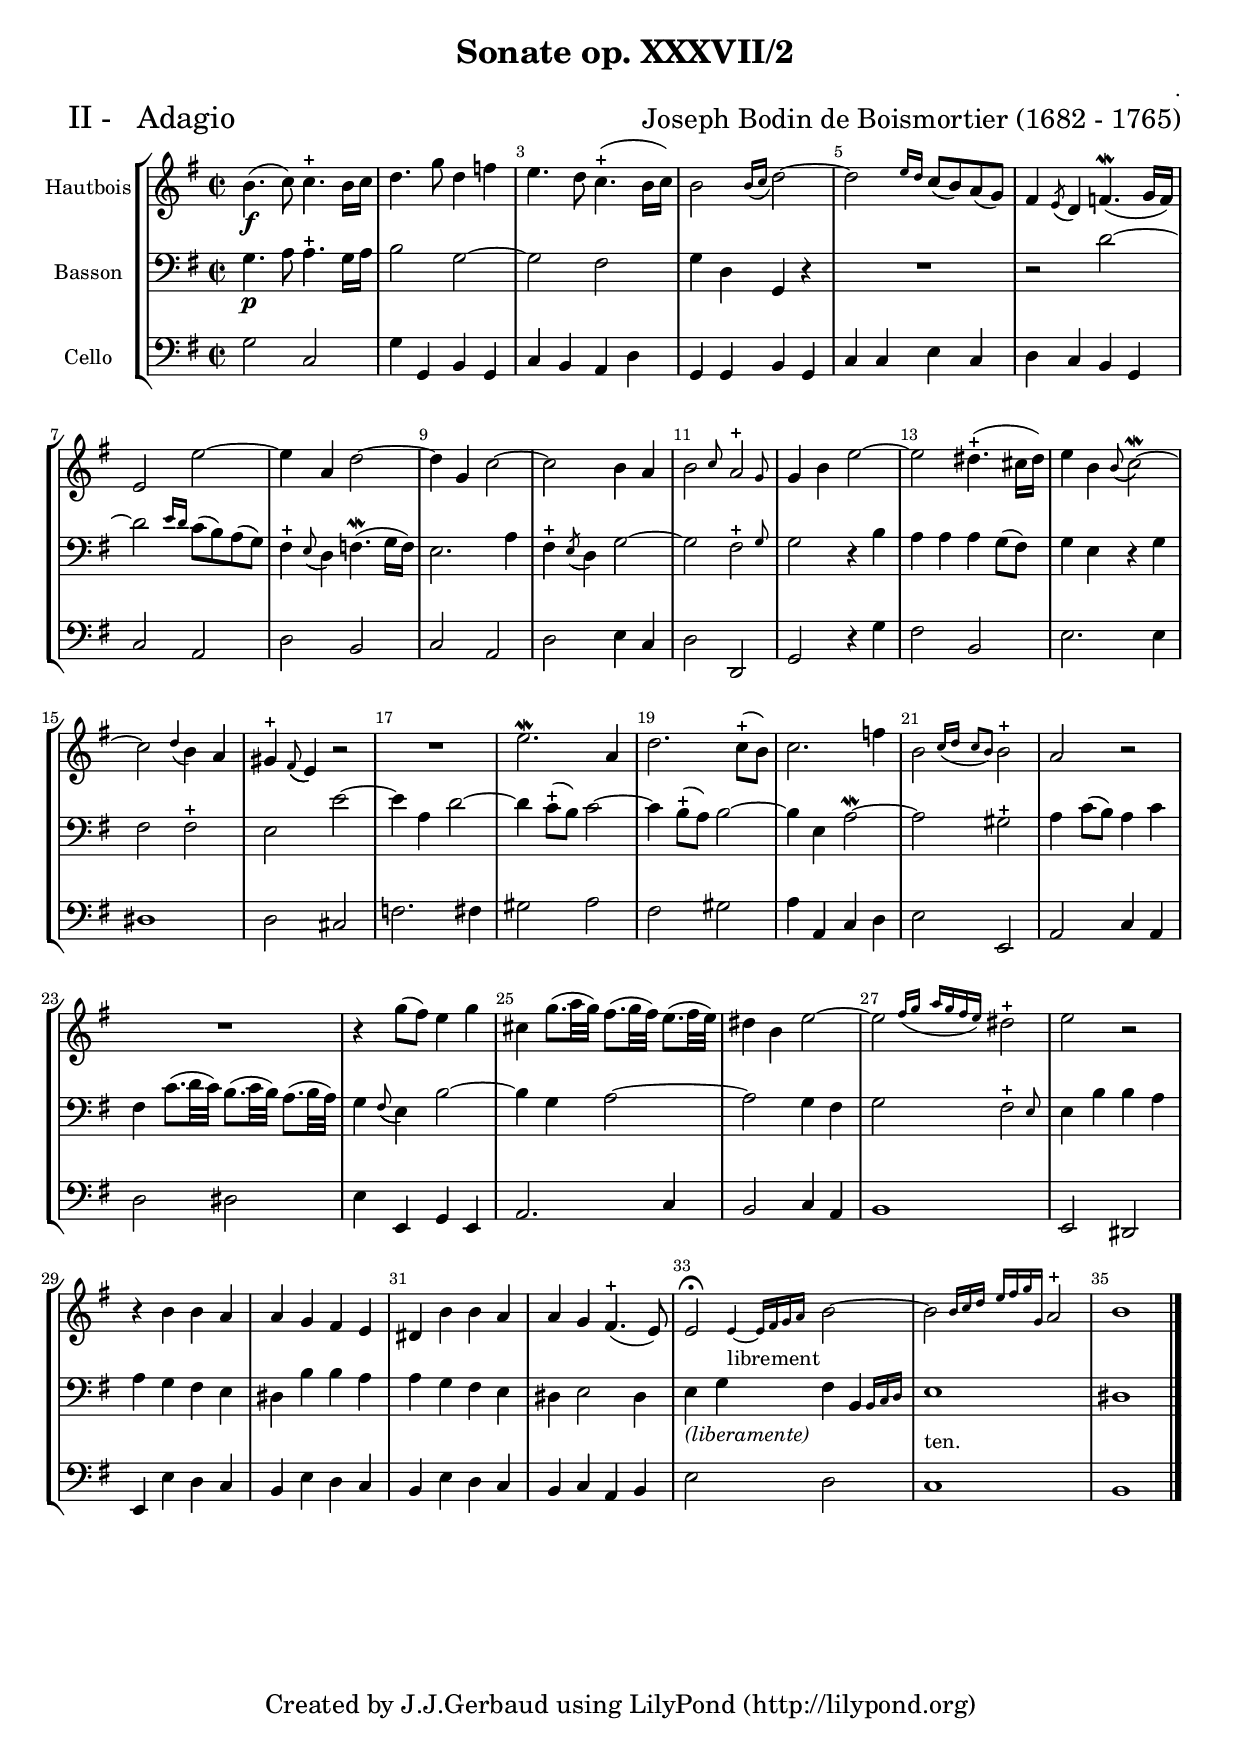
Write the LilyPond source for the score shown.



\header {
    title = " Sonate op. XXXVII/2"
    composer = "."
  arranger = \markup {\fontsize #2.5 "Joseph Bodin de Boismortier (1682 - 1765)" }
    meter = \markup { \fontsize #3.5 " II -   Adagio"   } 
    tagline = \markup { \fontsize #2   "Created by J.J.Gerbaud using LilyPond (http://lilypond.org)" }
}

\paper{
	top-margin = 15\mm
	after-title-space = 30\mm
	paper-width = 210\mm	

	}

#(set-global-staff-size 18)
#(set-default-paper-size "a4")

global = { }
globalTempo = {
    \override Score.MetronomeMark #'transparent = ##t
		}
	
resetBarnum = \context Score \applyContext % pour la numérotation des mesures
  #(set-bar-number-visibility 2)




%% Identification
voixI =

\context Voice = "voice 1"

\relative c' { 
	 
	 \set Staff.instrumentName = \markup { \column { "Hautbois" } }
         \set Staff.midiInstrument = "Oboe"
  \override Staff.VerticalAxisGroup #'minimum-Y-extent = #'(-6 . 6)
  \override TextScript #'padding = #2.0
  \override MultiMeasureRest #'expand-limit = 1
  \once \override Staff.TimeSignature #'style = #'()
	\set Score.tempoHideNote = ##t
  	\tempo 2=50
  	\time 2/2
        \clef "treble"
        \key g \major
              b'4.\f (c8) c4.-+ b16 c
        d4. g8 d4 f
        e4. d8 c4.-+ (b16 c)   
        b2 \grace {b16 [ (c]} d2) ~
        d2 \grace {e16[ d]}  c8 (b) a (g)
        fis4  \acciaccatura e8 d4 f4.\mordent (g16 f)   
% 7
	e2 e'2 ~
	e4  a, d2 ~
	d4 g, c2 ~
	c2 b4 a4 
	\afterGrace b2 { c8} \afterGrace a2-+  {g8}
        g4 b e2 ~
%13        
	e2 dis4.-+ (cis16 dis)
	e4 b \appoggiatura b8 (c2) \mordent ~
	c2 \appoggiatura d4 b a
	gis4-+ \appoggiatura fis8 (e4) r2 
	
	R1	
	e'2. \mordent a,4
	d2. c8-+ (b)
%20 
	c2. f4
	\afterGrace b,2 {c16 [(d]} \grace {c8[ b)]} b2-+
	a2 r
	R1
	r4 g'8 (fis) e4 g
	cis,4 g'8. (a32 g) fis8. (g32 fis) e8. (fis32 e)
	dis4 b e2 ~
	\afterGrace e2 {fis16 [(g]} \grace { a [ g fis e)] } dis2-+
%28
	e2 r
	r4 b4 b a
	a g fis e
%31
	dis4 b' b a
	a g fis4.-+ (e8)
	\afterGrace e2\fermata  {e4_\markup "librement" ~ e16 [fis g a] } b2 ~
	\afterGrace b2  {b16 [c d ] } \grace { e [ fis g g,] } a2-+
	b1 \bar "|." 

	

}      
                
%% fin voix 1 ----------------------------------------------
         
voixII =
\context Voice = "voice 2"
\relative c { 
	 \set Staff.instrumentName = \markup { \column { "Basson" } }
         \set Staff.midiInstrument = "Bassoon"
  \override Staff.VerticalAxisGroup #'minimum-Y-extent = #'(-6 . 6)
  \override TextScript #'padding = #2.0
  \override MultiMeasureRest #'expand-limit = 1
  \once \override Staff.TimeSignature #'style = #'() 

  		\clef bass
                 \key g \major
          	g'4.\p  a8 a4.-+ g16  a
	b2 g ~
	g2 fis 
	g4 d g, r4
	R1
	r2 d''2 ~ 
% 7
	d2 \grace { e16 [d]} c8 (b) a (g)
	fis4-+ \appoggiatura e8 (d4) f4.\mordent (g16 f)
	e2. a4
        fis4-+ \acciaccatura  e8 (d4) g2 ~
        g2 \afterGrace fis2-+ { g8 }
% 12
	g2 r4 b4
	a4 a a g8 (fis)
	g4 e r g
	fis2 fis2-+
	e2 e'2 ~
	e4 a, d2 ~
	d4 c8-+ (b) c2 ~
	c4 b8-+ (a) b2 ~
%20
	b4 e, a2 \mordent ~
	a2 gis-+
	a4 c8 (b) a4 c
	fis,4 c'8. (d32 c) b8. (c32 b) a8. (b32 a) 
	g4 \appoggiatura fis8 (e4) b'2 ~
%25
	b4 g a2 ~
	a2 g4 fis 
	g2 \afterGrace fis2-+ { e8 }        
	e4 b' b a
	a4 g fis e
	dis4 b' b a
	a4 g fis e
	dis4 e2 dis4 
	e4 g fis  \afterGrace b,4 { b16 [c d] }
	e1_\markup "ten."
	dis1       
                  


}

%% fin voix 2 ----------------------------------------------

%% voix 3
voixIII =
\context Voice = "voice 3"
\relative c { 
	 \set Staff.instrumentName = \markup { \column { "Cello" } }
         \set Staff.midiInstrument = "Cello"
  \override Staff.VerticalAxisGroup #'minimum-Y-extent = #'(-6 . 6)
  \override TextScript #'padding = #2.0
  \override MultiMeasureRest #'expand-limit = 1
  \once \override Staff.TimeSignature #'style = #'()  
        \clef bass  
        \key g \major
        
        g'2 c,
        g'4 g, b g
        c4 b a d
        g,g b g
        c4 c e c
        d4 c b g
        c2 a
% 8
	d2 b
	c2 a
	d2 e4 c
	d2 d,
	g2 r4 g'
	fis2 b,
	e2. e4
	dis1
	d2 cis
	f2. fis4
% 18
	gis2 a
	fis2 gis
	a4 a, c d
	e2 e,
	a2 c4 a
	d2 dis
	e4 e, g e
	a2. c4
	b2 c4 a
% 27
	b1
	e,2 dis
	e4 e' d c
	b4 e d c
	b4 e d c
	b4 c a b
	e2 ^\markup \italic "(liberamente)" d
	c1
	b1
        
  
  }
 %%%%%%%%%% fin de la musique 
\score {
	
  <<
  \new StaffGroup <<
  
  {
         \override Score.BarNumber  #'break-visibility =#end-of-line-invisible
         \override Score.RehearsalMark  #'padding = #2.5
         \resetBarnum

  }
  
  \new Staff  {\voixI }

  \new Staff  {\voixII } 

%  \new Staff \with { %%colorisation de cette portée
%     \override StaffSymbol #'stencil = #(lambda (grob)
%        (let* ((staff (ly:staff-symbol::print grob))
%               (X-ext (ly:stencil-extent staff X))
%               (Y-ext (ly:stencil-extent staff Y)))
%         (set! Y-ext (cons
%            (- (car Y-ext) 0)
%            (+ (cdr Y-ext) 0)))
%         (ly:grob-set-property! grob 'layer -10)
%         (ly:stencil-add
%           (ly:make-stencil (list 'color (rgb-color 1 0.8 0.6)
%             (ly:stencil-expr (ly:round-filled-box X-ext Y-ext 0))
%           X-ext Y-ext))
%         staff)))
%  		}
%  		{ \voixII }
	
	
  \new Staff  {\voixIII } 
  
 >>
 
 >>
 \layout { }
 	
 \midi { }
}
 %%%%%%%%%%%%%%%%%%%%%%%%%
